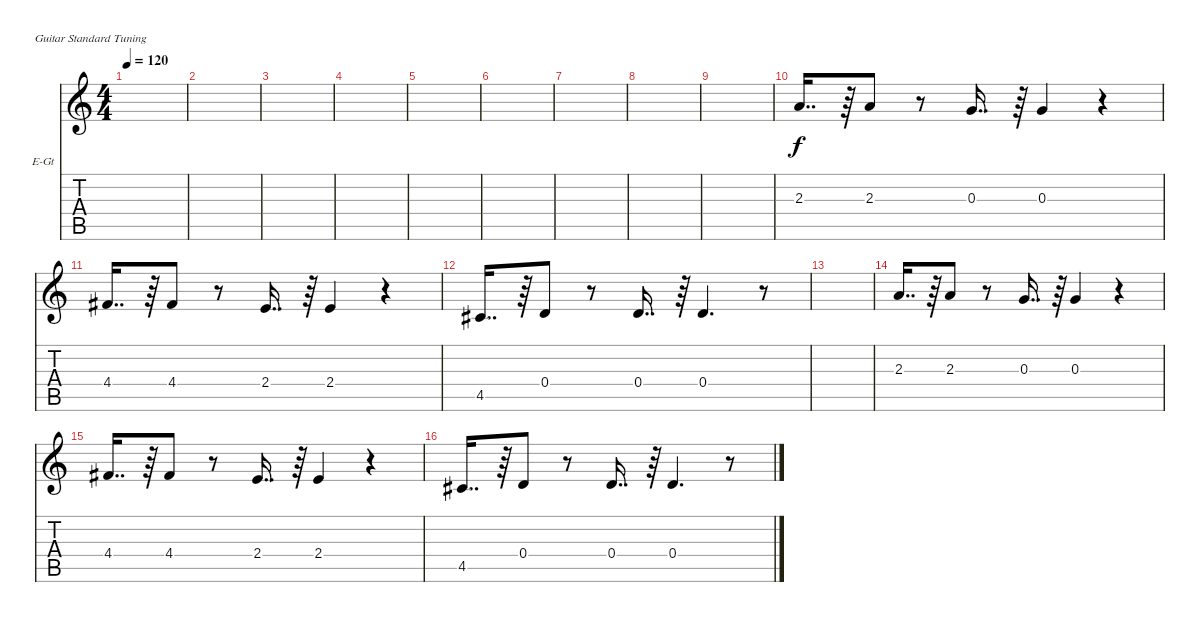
\defaultSystemsLayout 4
\bracketExtendMode nobrackets
\firstSystemTrackNameOrientation horizontal
\otherSystemsTrackNameOrientation horizontal
\track ("Electric Guitar" "E-Gt") {instrument electricguitarclean}
\staff {score tabs}
\tuning (E4 B3 G3 D3 A2 E2)
\ts (4 4)
\tempo 120
\clef g2
\scale
0.333333
\ks c
|
\scale
0.333333 |
\scale
0.333333 |
\scale
0.333333 |
\scale
0.333333 |
\scale
0.333333 |
\scale
0.333333 |
\scale
0.333333 |
\scale
0.333333 |
\scale
0.333333 2.3.16{dd} r.64 2.3.8 r.8 0.3.16{dd} r.64 0.3.4 r.4 |
\scale
0.333333 4.4.16{dd} r.64 4.4.8 r.8 2.4.16{dd} r.64 2.4.4 r.4 |
\scale
0.333333 4.5.16{dd} r.64 0.4.8 r.8 0.4.16{dd} r.64 0.4.4{d} r.8 |
\scale
0.333333 |
\scale
0.333333 2.3.16{dd} r.64 2.3.8 r.8 0.3.16{dd} r.64 0.3.4 r.4 |
\scale
0.333333 4.4.16{dd} r.64 4.4.8 r.8 2.4.16{dd} r.64 2.4.4 r.4 |
\scale
0.333333 4.5.16{dd} r.64 0.4.8 r.8 0.4.16{dd} r.64 0.4.4{d} r.8
